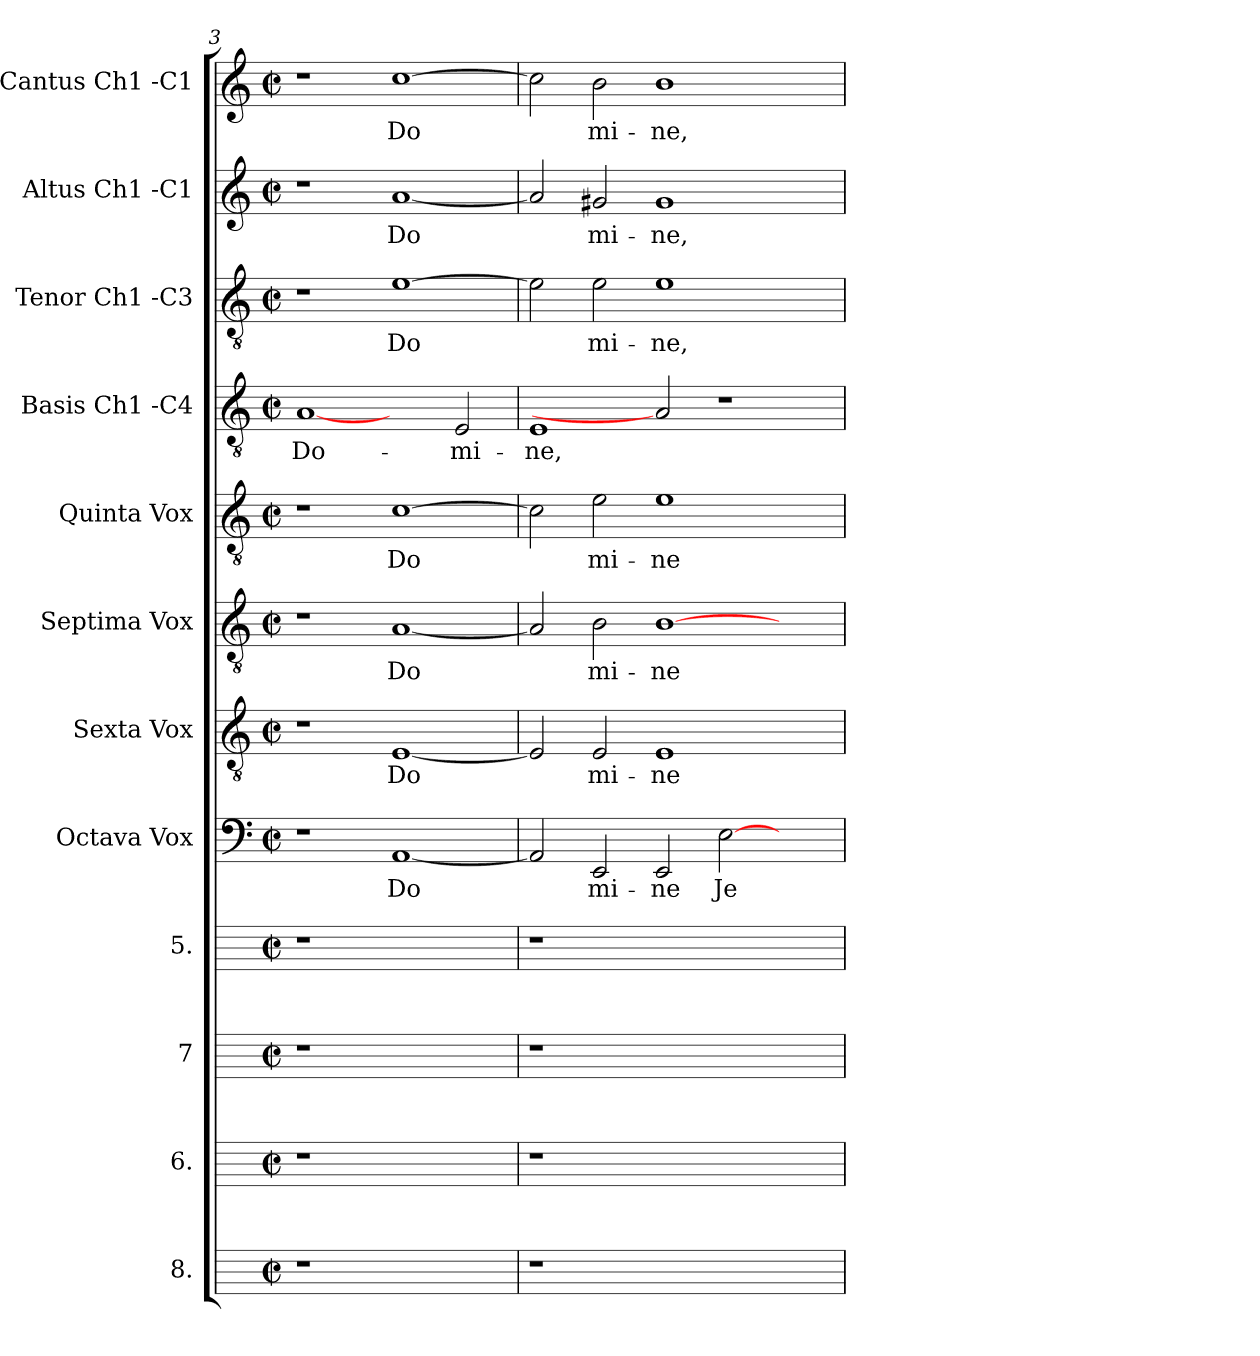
**kern	**kern	**kern	**kern	**kern	**text	**kern	**text	**kern	**text	**kern	**text	**kern	**text	**kern	**text	**kern	**text	**kern	**text
*part12	*part11	*part10	*part9	*part8	*part8	*part7	*part7	*part6	*part6	*part5	*part5	*part4	*part4	*part3	*part3	*part2	*part2	*part1	*part1
*staff12	*staff11	*staff10	*staff9	*staff8	*staff8	*staff7	*staff7	*staff6	*staff6	*staff5	*staff5	*staff4	*staff4	*staff3	*staff3	*staff2	*staff2	*staff1	*staff1
*I"8.	*I"6.	*I"7	*I"5.	*I"Octava  Vox	*	*I"Sexta  Vox	*	*I"Septima  Vox	*	*I"Quinta  Vox	*	*I"Basis  Ch1 -C4	*	*I"Tenor  Ch1 -C3	*	*I"Altus  Ch1 -C1	*	*I"Cantus  Ch1 -C1	*
*	*	*	*	*	*	*	*	*	*	*	*	*	*	*I'T	*	*I'A	*	*I'C	*
*	*	*	*	*clefF4	*	*clefGv2	*	*clefGv2	*	*clefGv2	*	*clefGv2	*	*clefGv2	*	*clefG2	*	*clefG2	*
*k[]	*k[]	*k[]	*k[]	*k[]	*	*k[]	*	*k[]	*	*k[]	*	*k[]	*	*k[]	*	*k[]	*	*k[]	*
*C:	*C:	*C:	*C:	*C:	*	*C:	*	*C:	*	*C:	*	*C:	*	*C:	*	*C:	*	*C:	*
*M2/2	*M2/2	*M2/2	*M2/2	*M2/2	*	*M2/2	*	*M2/2	*	*M2/2	*	*M2/2	*	*M2/2	*	*M2/2	*	*M2/2	*
*met(c|)	*met(c|)	*met(c|)	*met(c|)	*met(c|)	*	*met(c|)	*	*met(c|)	*	*met(c|)	*	*met(c|)	*	*met(c|)	*	*met(c|)	*	*met(c|)	*
=3	=3	=3	=3	=3	=3	=3	=3	=3	=3	=3	=3	=3	=3	=3	=3	=3	=3	=3	=3
!	!	!	!	!	!	!	!	!	!	!	!	!	!LO:LY:b:cj	!	!	!	!	!	!
1r	1r	1r	1r	1r	.	1r	.	1r	.	1r	.	[1A	Do-	1r	.	1r	.	1r	.
!	!	!	!	!	!LO:LY:b:cj	!	!LO:LY:b:cj	!	!LO:LY:b:cj	!	!LO:LY:b:cj	!	!	!	!LO:LY:b:cj	!	!LO:LY:b:cj	!	!LO:LY:b:cj
1ryy	1ryy	1ryy	1ryy	[<1AA	Do-	[<1E	Do-	[<1A	Do-	[>1c	Do-	2ryy	.	[>1e	Do-	[<1a	Do-	[>1cc	Do-
!	!	!	!	!	!	!	!	!	!	!	!	!	!LO:LY:b:cj	!	!	!	!	!	!
.	.	.	.	.	.	.	.	.	.	.	.	2E/	-mi-	.	.	.	.	.	.
=4	=4	=4	=4	=4	=4	=4	=4	=4	=4	=4	=4	=4	=4	=4	=4	=4	=4	=4	=4
!	!	!	!	!	!LO:LY:b:cj	!	!LO:LY:b:cj	!	!LO:LY:b:cj	!	!LO:LY:b:cj	!	!LO:LY:b:cj	!	!LO:LY:b:cj	!	!LO:LY:b:cj	!	!LO:LY:b:cj
1r	1r	1r	1r	2AA/]	--	2E/]	--	2A/]	--	2c\]	--	1E	-ne,	2e\]	--	2a/]	--	2cc\]	--
!	!	!	!	!	!LO:LY:b:cj	!	!LO:LY:b:cj	!	!LO:LY:b:cj	!	!LO:LY:b:cj	!	!	!	!LO:LY:b:cj	!	!LO:LY:b:cj	!	!LO:LY:b:cj
.	.	.	.	2EE/	-mi-	2E/	-mi-	2B\	-mi-	2e\	-mi-	.	.	2e\	-mi-	2g#X/	-mi-	2b\	-mi-
!	!	!	!	!	!LO:LY:b:cj	!	!LO:LY:b:cj	!	!LO:LY:b:cj	!	!LO:LY:b:cj	!	!	!	!LO:LY:b:cj	!	!LO:LY:b:cj	!	!LO:LY:b:cj
1.ryy	1.ryy	1.ryy	1.ryy	2EE/	-ne	1E	-ne	[>1B	-ne	1e	-ne	2A]	.	1e	-ne,	1g#	-ne,	1b	-ne,
!	!	!	!	!	!LO:LY:b:cj	!	!	!	!	!	!	!	!	!	!	!	!	!	!
.	.	.	.	[>2E\	Je-	.	.	.	.	.	.	1r	.	.	.	.	.	.	.
.	.	.	.	2ryy	.	2ryy	.	2ryy	.	2ryy	.	.	.	2ryy	.	2ryy	.	2ryy	.
=	=	=	=	=	=	=	=	=	=	=	=	=	=	=	=	=	=	=	=
*-	*-	*-	*-	*-	*-	*-	*-	*-	*-	*-	*-	*-	*-	*-	*-	*-	*-	*-	*-
